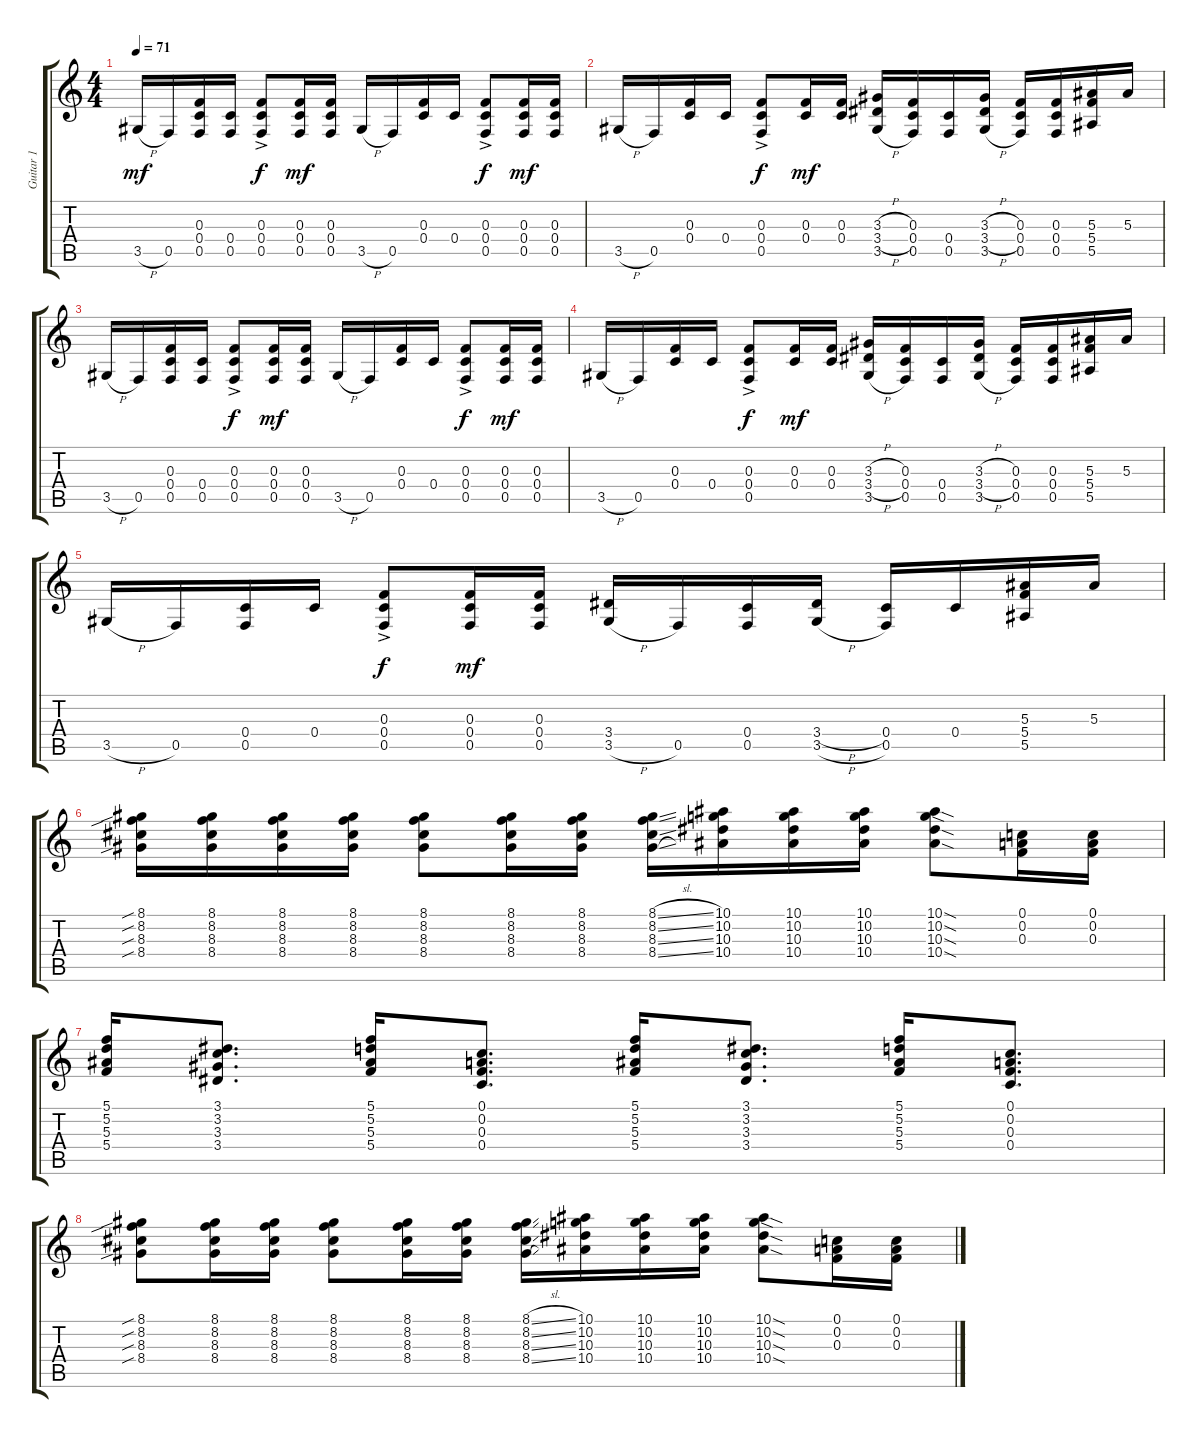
\track ("Guitar 1" "Guitar 1") {instrument electricguitarclean}
\staff {score tabs}
\tuning (C4 A3 F3 C3 F2 C2) {hide}
\ts (4 4)
\tempo 71
\clef g2
\ks c
3.5{h}.16{dy mf} 0.5.16 (0.3 0.4 0.5).16 (0.4 0.5).16 (0.3{ac} 0.4{ac} 0.5{ac}).8{dy f} (0.3 0.4 0.5).16{dy mf} (0.3 0.4 0.5).16 3.5{h}.16 0.5.16 (0.3 0.4).16 0.4.16 (0.3{ac} 0.4{ac} 0.5{ac}).8{dy f} (0.3 0.4 0.5).16{dy mf} (0.3 0.4 0.5).16 |
3.5{h}.16 0.5.16 (0.3 0.4).16 0.4.16 (0.3{ac} 0.4{ac} 0.5{ac}).8{dy f} (0.3 0.4).16{dy mf} (0.3 0.4).16 (3.3{h} 3.4{h} 3.5{h}).16 (0.3 0.4 0.5).16 (0.4 0.5).16 (3.3{h} 3.4{h} 3.5{h}).16 (0.3 0.4 0.5).16 (0.3 0.4 0.5).16 (5.3 5.4 5.5).16 5.3.16 |
3.5{h}.16 0.5.16 (0.3 0.4 0.5).16 (0.4 0.5).16 (0.3{ac} 0.4{ac} 0.5{ac}).8{dy f} (0.3 0.4 0.5).16{dy mf} (0.3 0.4 0.5).16 3.5{h}.16 0.5.16 (0.3 0.4).16 0.4.16 (0.3{ac} 0.4{ac} 0.5{ac}).8{dy f} (0.3 0.4 0.5).16{dy mf} (0.3 0.4 0.5).16 |
3.5{h}.16 0.5.16 (0.3 0.4).16 0.4.16 (0.3{ac} 0.4{ac} 0.5{ac}).8{dy f} (0.3 0.4).16{dy mf} (0.3 0.4).16 (3.3{h} 3.4{h} 3.5{h}).16 (0.3 0.4 0.5).16 (0.4 0.5).16 (3.3{h} 3.4{h} 3.5{h}).16 (0.3 0.4 0.5).16 (0.3 0.4 0.5).16 (5.3 5.4 5.5).16 5.3.16 |
3.5{h}.16 0.5.16 (0.4 0.5).16 0.4.16 (0.3{ac} 0.4{ac} 0.5{ac}).8{dy f} (0.3 0.4 0.5).16{dy mf} (0.3 0.4 0.5).16 (3.4 3.5{h}).16 0.5.16 (0.4 0.5).16 (3.4{h} 3.5{h}).16 (0.4 0.5).16 0.4.16 (5.3 5.4 5.5).16 5.3.16 |
(8.1{sib} 8.2{sib} 8.3{sib} 8.4{sib}).16 (8.1 8.2 8.3 8.4).16 (8.1 8.2 8.3 8.4).16 (8.1 8.2 8.3 8.4).16 (8.1 8.2 8.3 8.4).8 (8.1 8.2 8.3 8.4).16 (8.1 8.2 8.3 8.4).16 (8.1{sl} 8.2{sl} 8.3{sl} 8.4{sl}).16 (10.1 10.2 10.3 10.4).16 (10.1 10.2 10.3 10.4).16 (10.1 10.2 10.3 10.4).16 (10.1{sod} 10.2{sod} 10.3{sod} 10.4{sod}).8 (0.1 0.2 0.3).16 (0.1 0.2 0.3).16 |
(5.1 5.2 5.3 5.4).16 (3.1 3.2 3.3 3.4).8{d} (5.1 5.2 5.3 5.4).16 (0.1 0.2 0.3 0.4).8{d} (5.1 5.2 5.3 5.4).16 (3.1 3.2 3.3 3.4).8{d} (5.1 5.2 5.3 5.4).16 (0.1 0.2 0.3 0.4).8{d} |
(8.1{sib} 8.2{sib} 8.3{sib} 8.4{sib}).8 (8.1 8.2 8.3 8.4).16 (8.1 8.2 8.3 8.4).16 (8.1 8.2 8.3 8.4).8 (8.1 8.2 8.3 8.4).16 (8.1 8.2 8.3 8.4).16 (8.1{sl} 8.2{sl} 8.3{sl} 8.4{sl}).16 (10.1 10.2 10.3 10.4).16 (10.1 10.2 10.3 10.4).16 (10.1 10.2 10.3 10.4).16 (10.1{sod} 10.2{sod} 10.3{sod} 10.4{sod}).8 (0.1 0.2 0.3).16 (0.1 0.2 0.3).16
